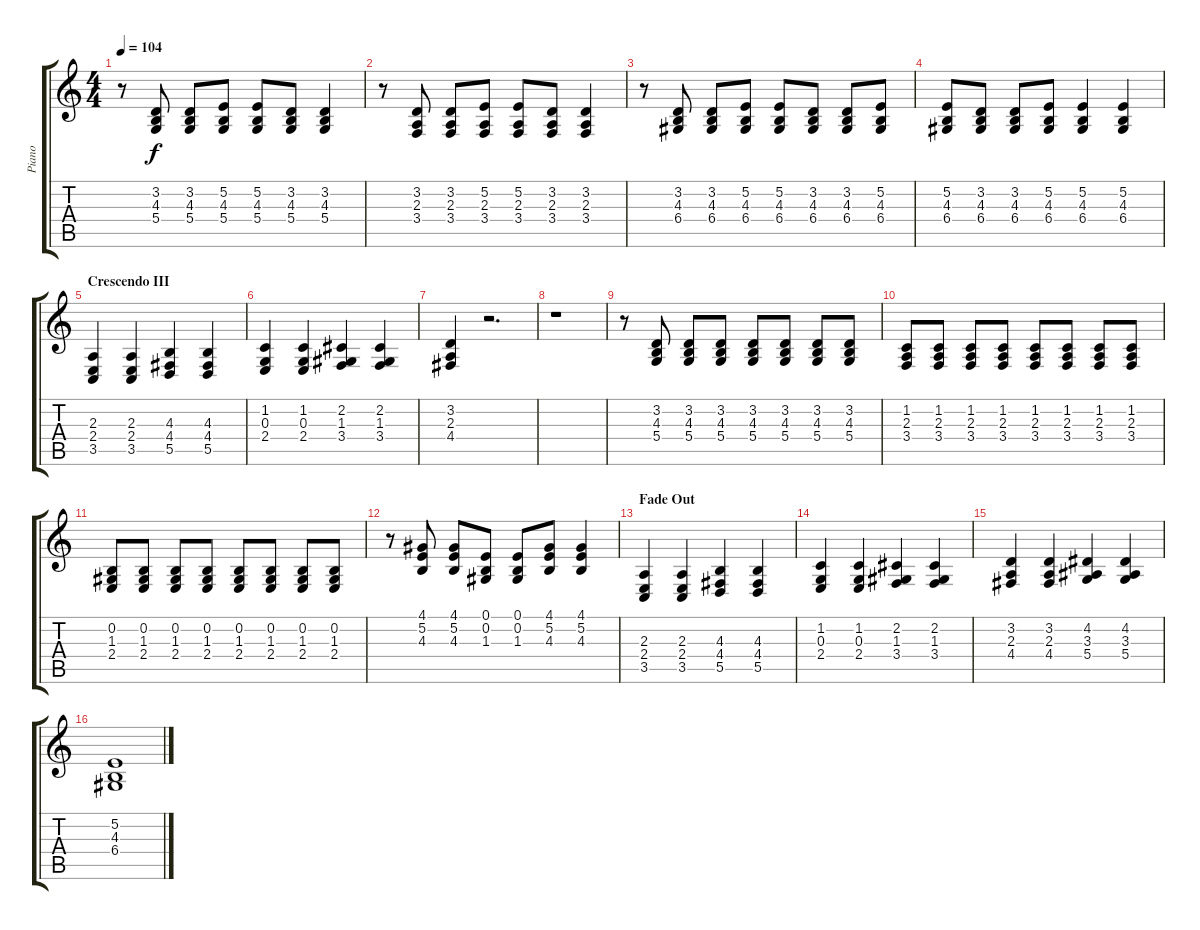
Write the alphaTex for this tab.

\track ("Piano" "Piano") {instrument acousticgrandpiano}
\staff {score tabs}
\tuning (E4 B3 G3 D3 A2 E2) {hide}
\ts (4 4)
\tempo 104
\clef g2
\ks c
r.8{dy f} (3.2 4.3 5.4).8 (3.2 4.3 5.4).8 (5.2 4.3 5.4).8 (5.2 4.3 5.4).8 (3.2 4.3 5.4).8 (3.2 4.3 5.4).4 |
r.8 (3.2 2.3 3.4).8 (3.2 2.3 3.4).8 (5.2 2.3 3.4).8 (5.2 2.3 3.4).8 (3.2 2.3 3.4).8 (3.2 2.3 3.4).4 |
r.8 (3.2 4.3 6.4).8 (3.2 4.3 6.4).8 (5.2 4.3 6.4).8 (5.2 4.3 6.4).8 (3.2 4.3 6.4).8 (3.2 4.3 6.4).8 (5.2 4.3 6.4).8 |
(5.2 4.3 6.4).8 (3.2 4.3 6.4).8 (3.2 4.3 6.4).8 (5.2 4.3 6.4).8 (5.2 4.3 6.4).4 (5.2 4.3 6.4).4 |
\section ("" "Crescendo III")
(2.3 2.4 3.5).4 (2.3 2.4 3.5).4 (4.3 4.4 5.5).4 (4.3 4.4 5.5).4 |
(1.2 0.3 2.4).4 (1.2 0.3 2.4).4 (2.2 1.3 3.4).4 (2.2 1.3 3.4).4 |
(3.2 2.3 4.4).4 r.2{d} |
r.1 |
r.8 (3.2 4.3 5.4).8 (3.2 4.3 5.4).8 (3.2 4.3 5.4).8 (3.2 4.3 5.4).8 (3.2 4.3 5.4).8 (3.2 4.3 5.4).8 (3.2 4.3 5.4).8 |
(1.2 2.3 3.4).8 (1.2 2.3 3.4).8 (1.2 2.3 3.4).8 (1.2 2.3 3.4).8 (1.2 2.3 3.4).8 (1.2 2.3 3.4).8 (1.2 2.3 3.4).8 (1.2 2.3 3.4).8 |
(0.2 1.3 2.4).8 (0.2 1.3 2.4).8 (0.2 1.3 2.4).8 (0.2 1.3 2.4).8 (0.2 1.3 2.4).8 (0.2 1.3 2.4).8 (0.2 1.3 2.4).8 (0.2 1.3 2.4).8 |
r.8 (4.1 5.2 4.3).8 (4.1 5.2 4.3).8 (0.1 0.2 1.3).8 (0.1 0.2 1.3).8 (4.1 5.2 4.3).8 (4.1 5.2 4.3).4 |
\section ("" "Fade Out")
(2.3 2.4 3.5).4 (2.3 2.4 3.5).4 (4.3 4.4 5.5).4 (4.3 4.4 5.5).4 |
(1.2 0.3 2.4).4 (1.2 0.3 2.4).4 (2.2 1.3 3.4).4 (2.2 1.3 3.4).4 |
(3.2 2.3 4.4).4 (3.2 2.3 4.4).4 (4.2 3.3 5.4).4 (4.2 3.3 5.4).4 |
(5.2 4.3 6.4).1
